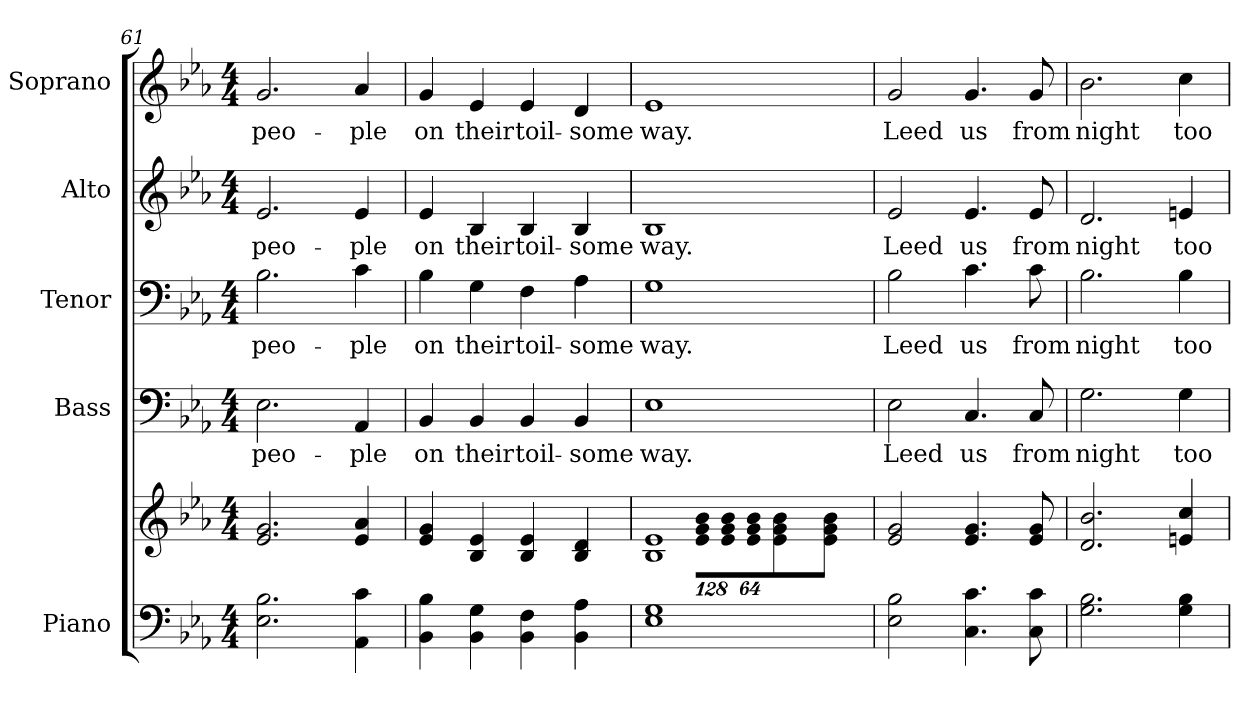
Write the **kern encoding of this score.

**kern	**kern	**kern	**text	**kern	**text	**kern	**text	**kern	**text
*part5	*part5	*part4	*part4	*part3	*part3	*part2	*part2	*part1	*part1
*staff6	*staff5	*staff4	*staff4	*staff3	*staff3	*staff2	*staff2	*staff1	*staff1
*I"Piano	*	*I"Bass	*	*I"Tenor	*	*I"Alto	*	*I"Soprano	*
*I'Pno.	*	*I'B.	*	*I'T.	*	*I'A.	*	*I'S.	*
!!LO:PB:g=z
*clefF4	*clefG2	*clefF4	*	*clefF4	*	*clefG2	*	*clefG2	*
*k[b-e-a-]	*k[b-e-a-]	*k[b-e-a-]	*	*k[b-e-a-]	*	*k[b-e-a-]	*	*k[b-e-a-]	*
*E-:	*E-:	*E-:	*	*E-:	*	*E-:	*	*E-:	*
*M4/4	*M4/4	*M4/4	*	*M4/4	*	*M4/4	*	*M4/4	*
=61	=61	=61	=61	=61	=61	=61	=61	=61	=61
!	!	!	!LO:LY:b:color=#000000	!	!	!	!	!	!
!	!	!	!	!	!LO:LY:b:color=#000000	!	!	!	!
!	!	!	!	!	!	!	!LO:LY:b:color=#000000	!	!
!	!	!	!	!	!	!	!	!	!LO:LY:b:color=#000000
2.E-i\ 2.B-i	2.e-i/ 2.gi	2.E-i\	peo-	2.B-i\	peo-	2.e-i/	peo-	2.gi/	peo-
!	!	!	!LO:LY:b:color=#000000	!	!	!	!	!	!
!	!	!	!	!	!LO:LY:b:color=#000000	!	!	!	!
!	!	!	!	!	!	!	!LO:LY:b:color=#000000	!	!
!	!	!	!	!	!	!	!	!	!LO:LY:b:color=#000000
4AA-i\ 4ci	4e-i/ 4a-i	4AA-i/	-ple	4ci\	-ple	4e-i/	-ple	4a-i/	-ple
=62	=62	=62	=62	=62	=62	=62	=62	=62	=62
!	!	!	!LO:LY:b:color=#000000	!	!	!	!	!	!
!	!	!	!	!	!LO:LY:b:color=#000000	!	!	!	!
!	!	!	!	!	!	!	!LO:LY:b:color=#000000	!	!
!	!	!	!	!	!	!	!	!	!LO:LY:b:color=#000000
4BB-i\ 4B-i	4e-i/ 4gi	4BB-i/	on	4B-i\	on	4e-i/	on	4gi/	on
!	!	!	!LO:LY:b:color=#000000	!	!	!	!	!	!
!	!	!	!	!	!LO:LY:b:color=#000000	!	!	!	!
!	!	!	!	!	!	!	!LO:LY:b:color=#000000	!	!
!	!	!	!	!	!	!	!	!	!LO:LY:b:color=#000000
4BB-i\ 4Gi	4B-i/ 4e-i	4BB-i/	their	4Gi\	their	4B-i/	their	4e-i/	their
!	!	!	!LO:LY:b:color=#000000	!	!	!	!	!	!
!	!	!	!	!	!LO:LY:b:color=#000000	!	!	!	!
!	!	!	!	!	!	!	!LO:LY:b:color=#000000	!	!
!	!	!	!	!	!	!	!	!	!LO:LY:b:color=#000000
4BB-i\ 4Fi	4B-i/ 4e-i	4BB-i/	toil-	4Fi\	toil-	4B-i/	toil-	4e-i/	toil-
!	!	!	!LO:LY:b:color=#000000	!	!	!	!	!	!
!	!	!	!	!	!LO:LY:b:color=#000000	!	!	!	!
!	!	!	!	!	!	!	!LO:LY:b:color=#000000	!	!
!	!	!	!	!	!	!	!	!	!LO:LY:b:color=#000000
4BB-i\ 4A-i	4B-i/ 4di	4BB-i/	-some	4A-i\	-some	4B-i/	-some	4di/	-some
=63	=63	=63	=63	=63	=63	=63	=63	=63	=63
*	*^	*	*	*	*	*	*	*	*
!	!	!	!	!LO:LY:b:color=#000000	!	!	!	!	!	!
!	!	!	!	!	!	!LO:LY:b:color=#000000	!	!	!	!
!	!	!	!	!	!	!	!	!LO:LY:b:color=#000000	!	!
!	!	!	!	!	!	!	!	!	!	!LO:LY:b:color=#000000
1E-i 1Gi	1B-i 1e-i	4ryy	1E-i	way.	1Gi	way.	1B-i	way.	1e-i	way.
*	*	*Xbrackettup	*	*	*	*	*	*	*	*
!	!	!LO:N:vis=8	!	!	!	!	!	!	!	!
.	.	1024%85e-i\ 1024%85gi 1024%85b-iL	.	.	.	.	.	.	.	.
!	!	!LO:N:vis=8	!	!	!	!	!	!	!	!
.	.	1024%85e-i\ 1024%85gi 1024%85b-i	.	.	.	.	.	.	.	.
!	!	!LO:N:vis=8	!	!	!	!	!	!	!	!
.	.	512%43e-i\ 512%43gi 512%43b-iJ	.	.	.	.	.	.	.	.
.	.	4e-i\ 4gi 4b-i	.	.	.	.	.	.	.	.
.	.	4e-i\ 4gi 4b-i	.	.	.	.	.	.	.	.
*	*v	*v	*	*	*	*	*	*	*	*
!!LO:PB:g=z
=64	=64	=64	=64	=64	=64	=64	=64	=64	=64
*	*^	*	*	*	*	*	*	*	*
!	!	!	!	!LO:LY:b:color=#000000	!	!	!	!	!	!
*	*v	*v	*	*	*	*	*	*	*	*
*	*^	*	*	*	*	*	*	*	*
!	!	!	!	!	!	!LO:LY:b:color=#000000	!	!	!	!
*	*v	*v	*	*	*	*	*	*	*	*
*	*^	*	*	*	*	*	*	*	*
!	!	!	!	!	!	!	!	!LO:LY:b:color=#000000	!	!
*	*v	*v	*	*	*	*	*	*	*	*
*	*^	*	*	*	*	*	*	*	*
!	!	!	!	!	!	!	!	!	!	!LO:LY:b:color=#000000
*	*v	*v	*	*	*	*	*	*	*	*
2E-i\ 2B-i	2e-i/ 2gi	2E-i\	Leed	2B-i\	Leed	2e-i/	Leed	2gi/	Leed
!	!	!	!LO:LY:b:color=#000000	!	!	!	!	!	!
!	!	!	!	!	!LO:LY:b:color=#000000	!	!	!	!
!	!	!	!	!	!	!	!LO:LY:b:color=#000000	!	!
!	!	!	!	!	!	!	!	!	!LO:LY:b:color=#000000
4.Ci\ 4.ci	4.e-i/ 4.gi	4.Ci/	us	4.ci\	us	4.e-i/	us	4.gi/	us
!	!	!	!LO:LY:b:color=#000000	!	!	!	!	!	!
!	!	!	!	!	!LO:LY:b:color=#000000	!	!	!	!
!	!	!	!	!	!	!	!LO:LY:b:color=#000000	!	!
!	!	!	!	!	!	!	!	!	!LO:LY:b:color=#000000
8Ci\ 8ci	8e-i/ 8gi	8Ci/	from	8ci\	from	8e-i/	from	8gi/	from
=65	=65	=65	=65	=65	=65	=65	=65	=65	=65
!	!	!	!LO:LY:b:color=#000000	!	!	!	!	!	!
!	!	!	!	!	!LO:LY:b:color=#000000	!	!	!	!
!	!	!	!	!	!	!	!LO:LY:b:color=#000000	!	!
!	!	!	!	!	!	!	!	!	!LO:LY:b:color=#000000
2.Gi\ 2.B-i	2.di/ 2.b-i	2.Gi\	night	2.B-i\	night	2.di/	night	2.b-i\	night
!	!	!	!LO:LY:b:color=#000000	!	!	!	!	!	!
!	!	!	!	!	!LO:LY:b:color=#000000	!	!	!	!
!	!	!	!	!	!	!	!LO:LY:b:color=#000000	!	!
!	!	!	!	!	!	!	!	!	!LO:LY:b:color=#000000
4Gi\ 4B-i	4eni/ 4cci	4Gi\	too	4B-i\	too	4eni/	too	4cci\	too
=	=	=	=	=	=	=	=	=	=
*-	*-	*-	*-	*-	*-	*-	*-	*-	*-
